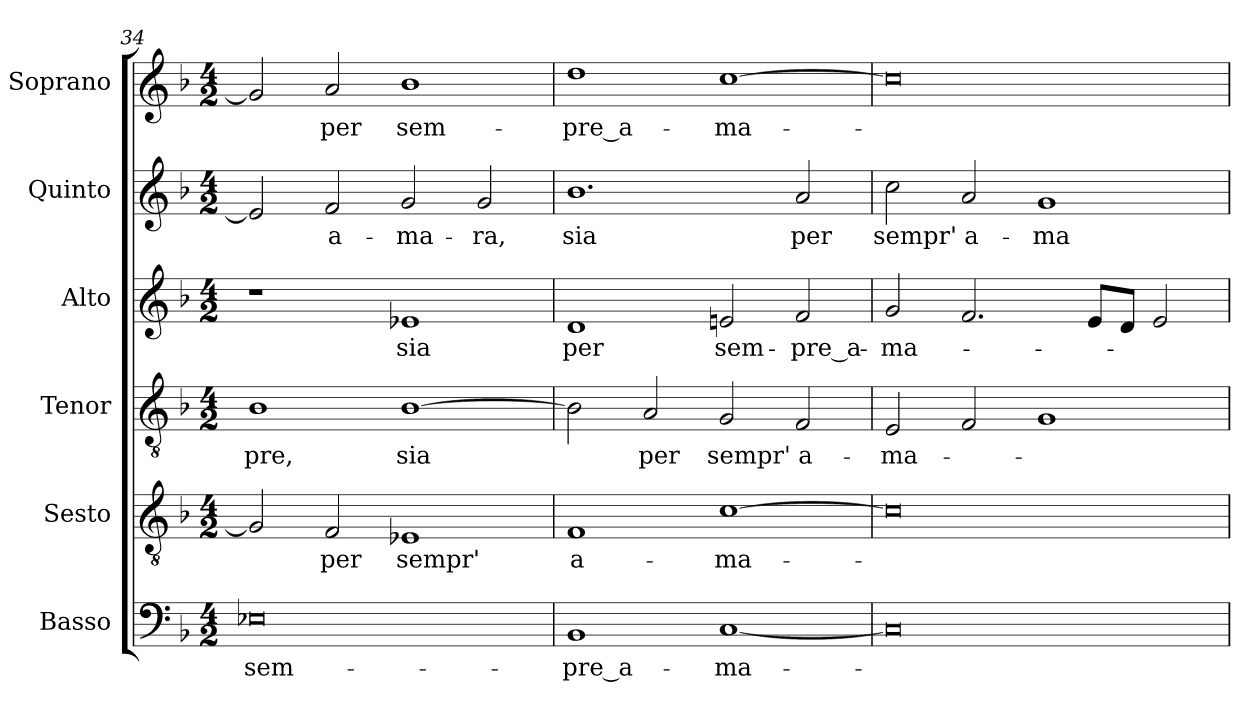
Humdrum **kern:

**kern	**text	**kern	**text	**kern	**text	**kern	**text	**kern	**text	**kern	**text
*part6	*part6	*part5	*part5	*part4	*part4	*part3	*part3	*part2	*part2	*part1	*part1
*staff6	*staff6	*staff5	*staff5	*staff4	*staff4	*staff3	*staff3	*staff2	*staff2	*staff1	*staff1
*I"Basso	*	*I"Sesto	*	*I"Tenor	*	*I"Alto	*	*I"Quinto	*	*I"Soprano	*
*	*	*I'T.	*	*I'T.	*	*I'A.	*	*	*	*I'Sop.	*
*clefF4	*	*clefGv2	*	*clefGv2	*	*clefG2	*	*clefG2	*	*clefG2	*
*	*	*ITrd7c12	*	*ITrd7c12	*	*	*	*	*	*	*
*k[b-]	*	*k[b-]	*	*k[b-]	*	*k[b-]	*	*k[b-]	*	*k[b-]	*
*F:	*	*F:	*	*F:	*	*F:	*	*F:	*	*F:	*
*M4/2	*	*M4/2	*	*M4/2	*	*M4/2	*	*M4/2	*	*M4/2	*
=34	=34	=34	=34	=34	=34	=34	=34	=34	=34	=34	=34
!	!LO:LY:b:color=#000000	!	!	!	!	!	!	!	!	!	!
!	!	!	!	!	!LO:LY:b:color=#000000	!	!	!	!	!	!
0E-Xi	sem-	2GGi/]	.	1BB-i	-pre,	1r	.	2e-i/]	.	2gi/]	.
!	!	!	!LO:LY:b:color=#000000	!	!	!	!	!	!	!	!
!	!	!	!	!	!	!	!	!	!LO:LY:b:color=#000000	!	!
!	!	!	!	!	!	!	!	!	!	!	!LO:LY:b:color=#000000
.	.	2FFi/	per	.	.	.	.	2fi/	a-	2ai/	per
!	!	!	!LO:LY:b:color=#000000	!	!	!	!	!	!	!	!
!	!	!	!	!	!LO:LY:b:color=#000000	!	!	!	!	!	!
!	!	!	!	!	!	!	!LO:LY:b:color=#000000	!	!	!	!
!	!	!	!	!	!	!	!	!	!LO:LY:b:color=#000000	!	!
!	!	!	!	!	!	!	!	!	!	!	!LO:LY:b:color=#000000
.	.	1EE-Xi	sempr'	[1BB-i	sia	1e-Xi	sia	2gi/	-ma-	1b-i	sem-
!	!	!	!	!	!	!	!	!	!LO:LY:b:color=#000000	!	!
.	.	.	.	.	.	.	.	2gi/	-ra,	.	.
=35	=35	=35	=35	=35	=35	=35	=35	=35	=35	=35	=35
!	!LO:LY:b:color=#000000	!	!	!	!	!	!	!	!	!	!
!	!	!	!LO:LY:b:color=#000000	!	!	!	!	!	!	!	!
!	!	!	!	!	!	!	!LO:LY:b:color=#000000	!	!	!	!
!	!	!	!	!	!	!	!	!	!LO:LY:b:color=#000000	!	!
!	!	!	!	!	!	!	!	!	!	!	!LO:LY:b:color=#000000
1BB-i	-pre_a-	1FFi	a-	2BB-i\]	.	1di	per	1.b-i	sia	1ddi	-pre_a-
!	!	!	!	!	!LO:LY:b:color=#000000	!	!	!	!	!	!
.	.	.	.	2AAi/	per	.	.	.	.	.	.
!	!LO:LY:b:color=#000000	!	!	!	!	!	!	!	!	!	!
!	!	!	!LO:LY:b:color=#000000	!	!	!	!	!	!	!	!
!	!	!	!	!	!LO:LY:b:color=#000000	!	!	!	!	!	!
!	!	!	!	!	!	!	!LO:LY:b:color=#000000	!	!	!	!
!	!	!	!	!	!	!	!	!	!	!	!LO:LY:b:color=#000000
[1Ci	-ma-	[1Ci	-ma-	2GGi/	sempr'	2eni/	sem-	.	.	[1cci	-ma-
!	!	!	!	!	!LO:LY:b:color=#000000	!	!	!	!	!	!
!	!	!	!	!	!	!	!LO:LY:b:color=#000000	!	!	!	!
!	!	!	!	!	!	!	!	!	!LO:LY:b:color=#000000	!	!
.	.	.	.	2FFi/	a-	2fi/	-pre_a-	2ai/	per	.	.
=36	=36	=36	=36	=36	=36	=36	=36	=36	=36	=36	=36
!	!	!	!	!	!LO:LY:b:color=#000000	!	!	!	!	!	!
!	!	!	!	!	!	!	!LO:LY:b:color=#000000	!	!	!	!
!	!	!	!	!	!	!	!	!	!LO:LY:b:color=#000000	!	!
0Ci]	.	0Ci]	.	2EEi/	-ma-	2gi/	-ma-	2cci\	sempr'	0cci]	.
!	!	!	!	!	!	!	!	!	!LO:LY:b:color=#000000	!	!
.	.	.	.	2FFi/	.	2.fi/	.	2ai/	a-	.	.
!	!	!	!	!	!	!	!	!	!LO:LY:b:color=#000000	!	!
.	.	.	.	1GGi	.	.	.	1gi	-ma-	.	.
.	.	.	.	.	.	8ei/L	.	.	.	.	.
.	.	.	.	.	.	8di/J	.	.	.	.	.
.	.	.	.	.	.	2ei/	.	.	.	.	.
=	=	=	=	=	=	=	=	=	=	=	=
*-	*-	*-	*-	*-	*-	*-	*-	*-	*-	*-	*-
